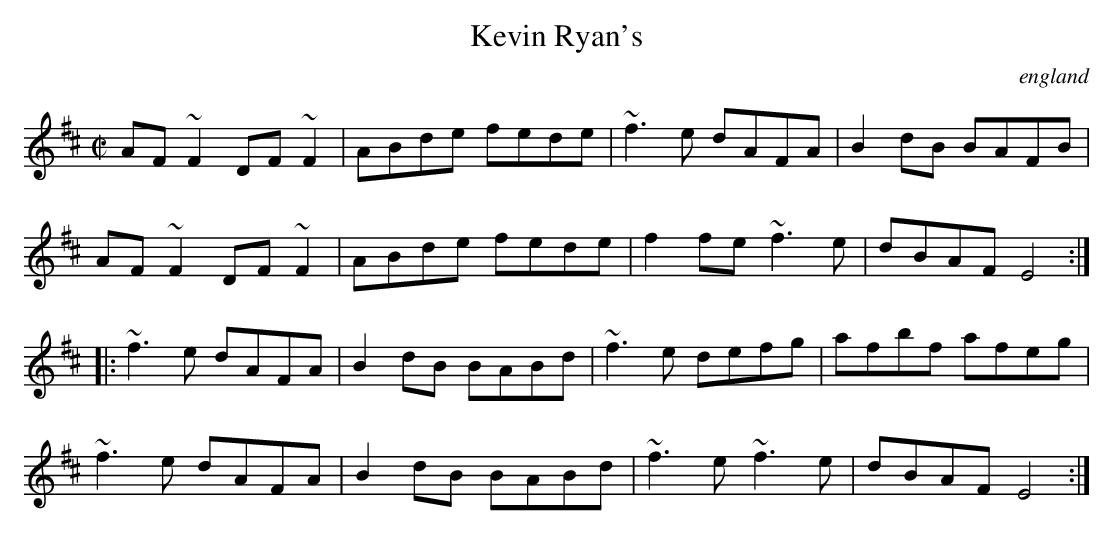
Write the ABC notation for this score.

X:1
T:Kevin Ryan's
O:england
M:C|
K:D
AF~F2 DF~F2|ABde fede|~f3e dAFA|B2dB BAFB|
AF~F2 DF~F2|ABde fede|f2fe ~f3e|dBAF E4:|
|:~f3e dAFA|B2dB BABd|~f3e defg|afbf afeg|
~f3e dAFA|B2dB BABd|~f3e ~f3e|dBAF E4:|
